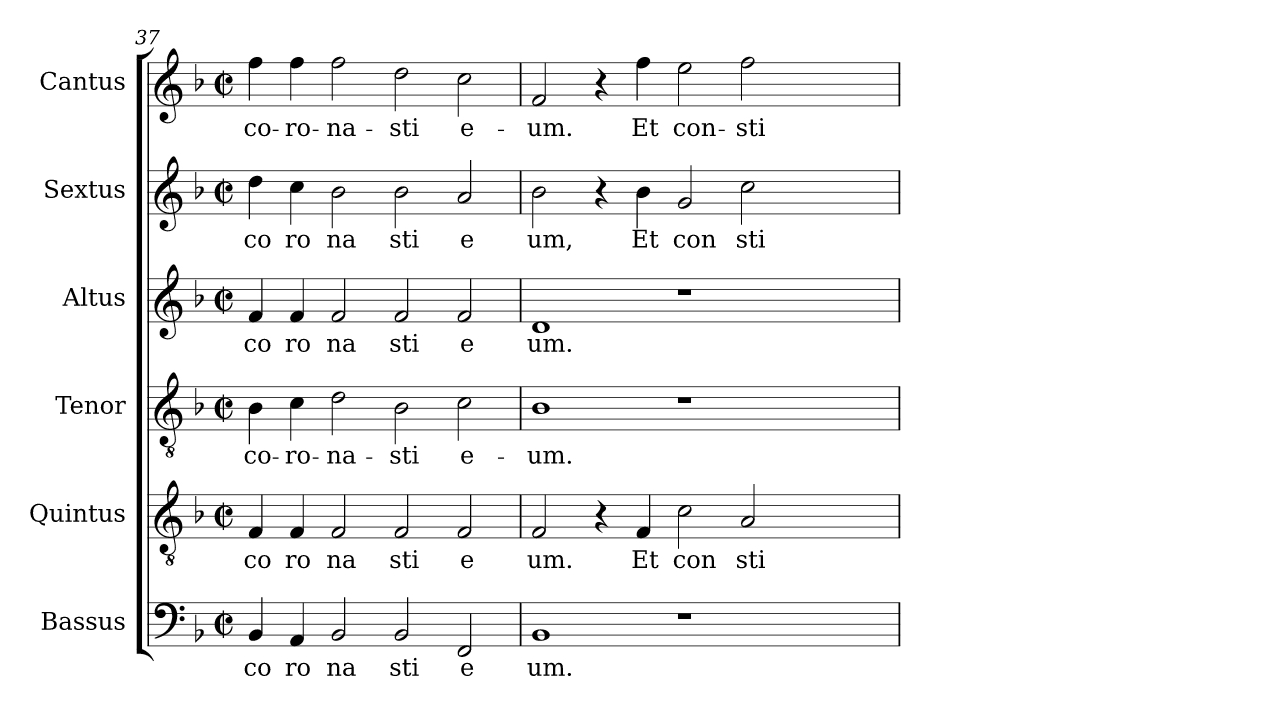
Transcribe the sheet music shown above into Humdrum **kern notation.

**kern	**text	**kern	**text	**kern	**text	**kern	**text	**kern	**text	**kern	**text
*part6	*part6	*part5	*part5	*part4	*part4	*part3	*part3	*part2	*part2	*part1	*part1
*staff6	*staff6	*staff5	*staff5	*staff4	*staff4	*staff3	*staff3	*staff2	*staff2	*staff1	*staff1
*I"Bassus	*	*I"Quintus	*	*I"Tenor	*	*I"Altus	*	*I"Sextus	*	*I"Cantus	*
*clefF4	*	*clefGv2	*	*clefGv2	*	*clefG2	*	*clefG2	*	*clefG2	*
*k[b-]	*	*k[b-]	*	*k[b-]	*	*k[b-]	*	*k[b-]	*	*k[b-]	*
*F:	*	*F:	*	*F:	*	*F:	*	*F:	*	*F:	*
*M2/2	*	*M2/2	*	*M2/2	*	*M2/2	*	*M2/2	*	*M2/2	*
*met(c|)	*	*met(c|)	*	*met(c|)	*	*met(c|)	*	*met(c|)	*	*met(c|)	*
=37	=37	=37	=37	=37	=37	=37	=37	=37	=37	=37	=37
!	!LO:LY:b:cj	!	!LO:LY:b:cj	!	!LO:LY:b:cj	!	!LO:LY:b:cj	!	!LO:LY:b:cj	!	!LO:LY:b:cj
4BB-/	co	4F/	co	4B-\	co-	4f/	co	4dd\	co	4ff\	co-
!	!LO:LY:b:cj	!	!LO:LY:b:cj	!	!LO:LY:b:cj	!	!LO:LY:b:cj	!	!LO:LY:b:cj	!	!LO:LY:b:cj
4AA/	ro	4F/	ro	4c\	-ro-	4f/	ro	4cc\	ro	4ff\	-ro-
!	!LO:LY:b:cj	!	!LO:LY:b:cj	!	!LO:LY:b:cj	!	!LO:LY:b:cj	!	!LO:LY:b:cj	!	!LO:LY:b:cj
2BB-/	na	2F/	na	2d\	-na-	2f/	na	2b-\	na	2ff\	-na-
!	!LO:LY:b:cj	!	!LO:LY:b:cj	!	!LO:LY:b:cj	!	!LO:LY:b:cj	!	!LO:LY:b:cj	!	!LO:LY:b:cj
2BB-/	sti	2F/	sti	2B-\	-sti	2f/	sti	2b-\	sti	2dd\	-sti
!	!LO:LY:b:cj	!	!LO:LY:b:cj	!	!LO:LY:b:cj	!	!LO:LY:b:cj	!	!LO:LY:b:cj	!	!LO:LY:b:cj
2FF/	e	2F/	e	2c\	e-	2f/	e	2a/	e	2cc\	e-
=38	=38	=38	=38	=38	=38	=38	=38	=38	=38	=38	=38
!	!LO:LY:b:cj	!	!LO:LY:b:cj	!	!LO:LY:b:cj	!	!LO:LY:b:cj	!	!LO:LY:b:cj	!	!LO:LY:b:cj
1BB-	um.	2F/	um.	1B-	-um.	1d	um.	2b-\	um,	2f/	-um.
.	.	4r	.	.	.	.	.	4r	.	4r	.
!	!	!	!LO:LY:b:cj	!	!	!	!	!	!LO:LY:b:cj	!	!LO:LY:b:cj
.	.	4F/	Et	.	.	.	.	4b-\	Et	4ff\	Et
!LO:N:vis=1	!	!	!LO:LY:b:cj	!LO:N:vis=1	!	!LO:N:vis=1	!	!	!LO:LY:b:cj	!	!LO:LY:b:cj
0r	.	2c\	con	0r	.	0r	.	2g/	con	2ee\	con-
!	!	!	!LO:LY:b:cj	!	!	!	!	!	!LO:LY:b:cj	!	!LO:LY:b:cj
.	.	2A/	sti	.	.	.	.	2cc\	sti	2ff\	-sti-
.	.	1ryy	.	.	.	.	.	1ryy	.	1ryy	.
=	=	=	=	=	=	=	=	=	=	=	=
*-	*-	*-	*-	*-	*-	*-	*-	*-	*-	*-	*-
